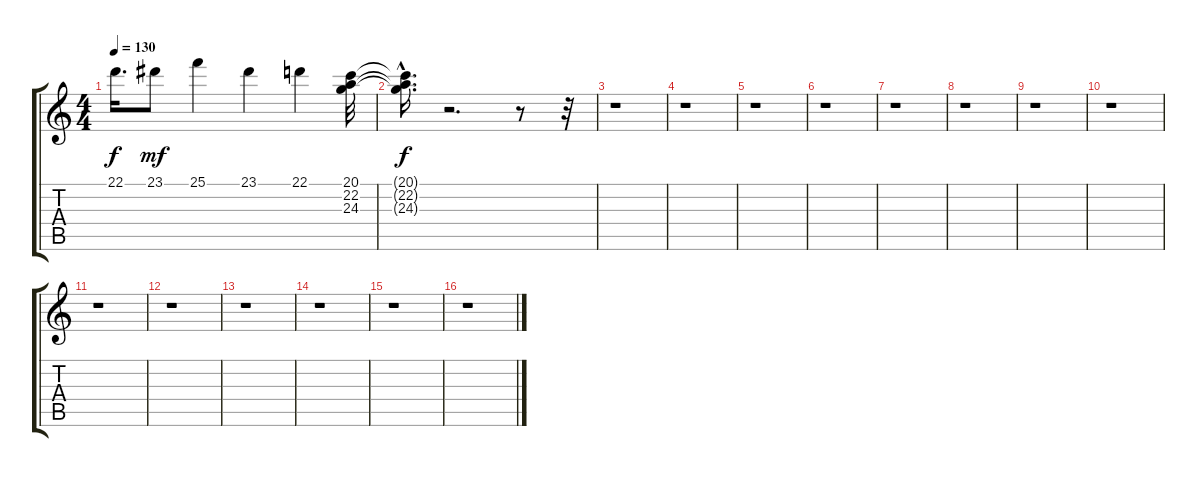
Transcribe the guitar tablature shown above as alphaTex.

\track "" {instrument vibraphone}
\staff {score tabs}
\tuning (E4 B3 G3 D3 A2 E2) {hide}
\ts (4 4)
\tempo 130
\clef g2
\ks c
22.1{t}.16{d dy f} 23.1.8{dy mf} 25.1.4 23.1.4 22.1.4 (20.1 22.2 24.3).32 |
(20.1{hac t} 22.2{hac t} 24.3{hac t}).16{d dy f} r.2{d} r.8 r.32 |
r.1 |
r.1 |
r.1 |
r.1 |
r.1 |
r.1 |
r.1 |
r.1 |
r.1 |
r.1 |
r.1 |
r.1 |
r.1 |
r.1
